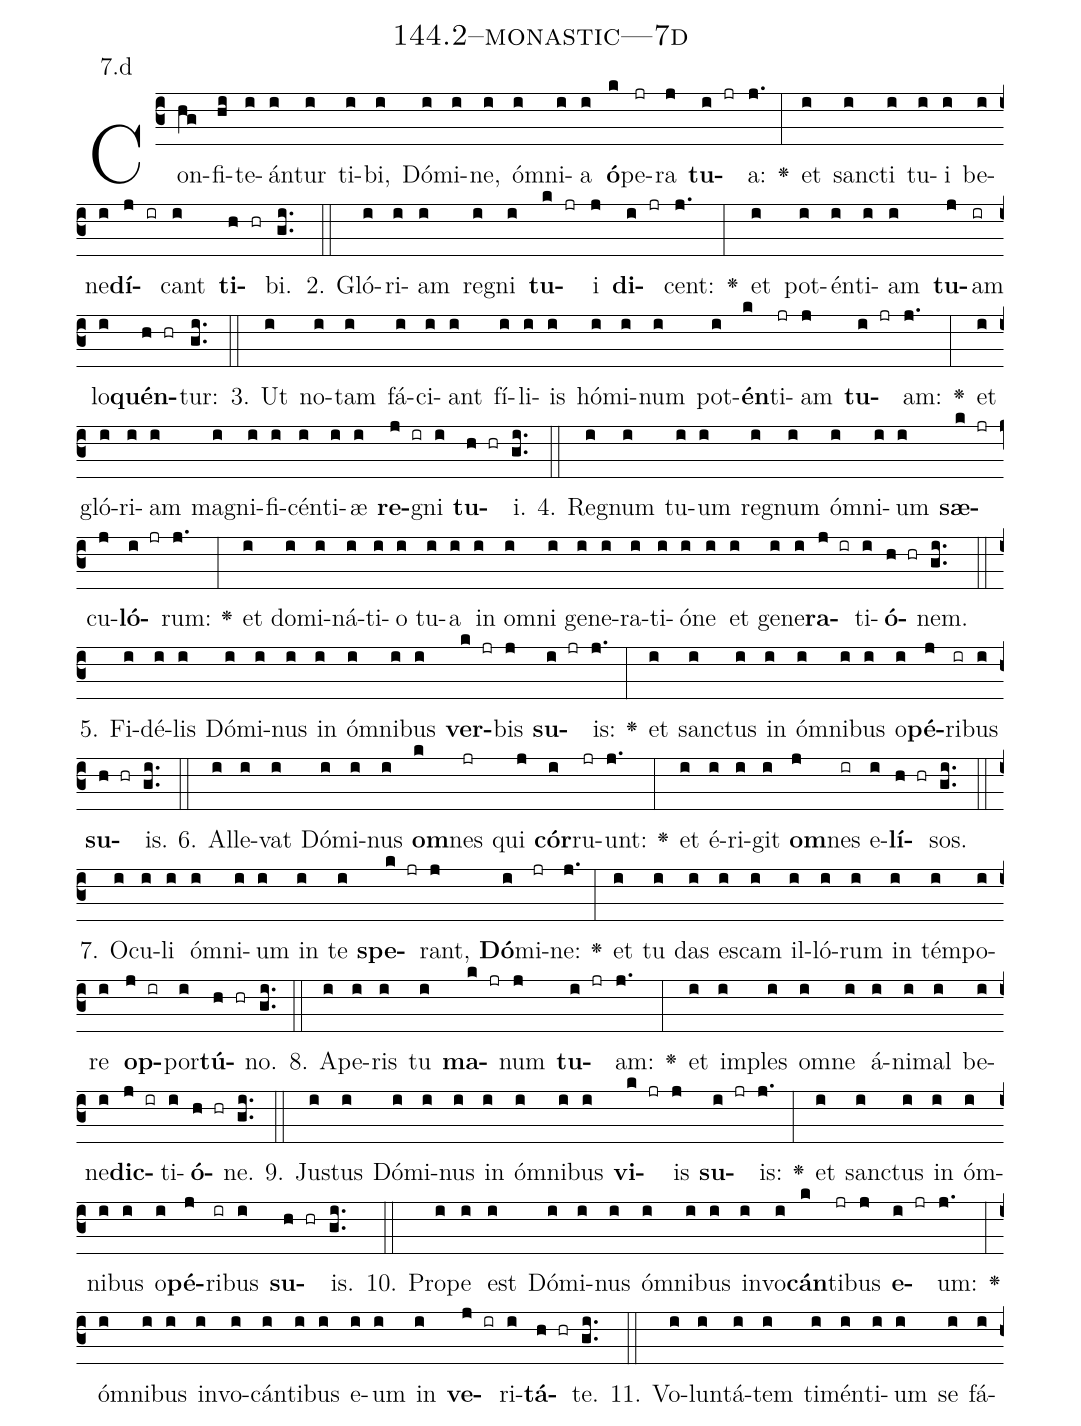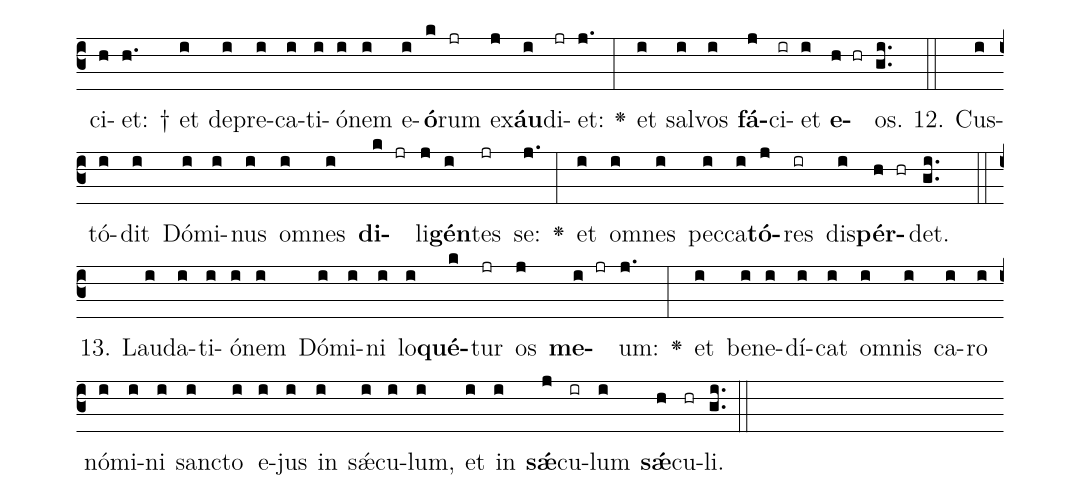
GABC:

name: 144.2--monastic---7d;
annotation: 7.d;
%%
(c3)Con(hg)fi(hi)te(i)án(i)tur(i) ti(i)bi,(i) Dó(i)mi(i)ne,(i) óm(i)ni(i)a(i) <b>ó</b>(k)pe(jr)ra(j) <b>tu</b>(i jr)a:(j.) <v>\greheightstar</v>(:) et(i) sanc(i)ti(i) tu(i)i(i) be(i)ne(i)<b>dí</b>(j ir)cant(i) <b>ti</b>(h hr)bi.(gi..) (::)
2. Gló(i)ri(i)am(i) re(i)gni(i) <b>tu</b>(k jr)i(j) <b>di</b>(i jr)cent:(j.) <v>\greheightstar</v>(:) et(i) pot(i)én(i)ti(i)am(i) <b>tu</b>(j)am(ir) lo(i)<b>quén</b>(h hr)tur:(gi..) (::)
3. Ut(i) no(i)tam(i) fá(i)ci(i)ant(i) fí(i)li(i)is(i) hó(i)mi(i)num(i) pot(i)<b>én</b>(k)ti(jr)am(j) <b>tu</b>(i jr)am:(j.) <v>\greheightstar</v>(:) et(i) gló(i)ri(i)am(i) ma(i)gni(i)fi(i)cén(i)ti(i)æ(i) <b>re</b>(j ir)gni(i) <b>tu</b>(h hr)i.(gi..) (::)
4. Re(i)gnum(i) tu(i)um(i) re(i)gnum(i) óm(i)ni(i)um(i) <b>sæ</b>(k jr)cu(j)<b>ló</b>(i jr)rum:(j.) <v>\greheightstar</v>(:) et(i) do(i)mi(i)ná(i)ti(i)o(i) tu(i)a(i) in(i) om(i)ni(i) ge(i)ne(i)ra(i)ti(i)ó(i)ne(i) et(i) ge(i)ne(i)<b>ra</b>(j ir)ti(i)<b>ó</b>(h hr)nem.(gi..) (::)
5. Fi(i)dé(i)lis(i) Dó(i)mi(i)nus(i) in(i) óm(i)ni(i)bus(i) <b>ver</b>(k jr)bis(j) <b>su</b>(i jr)is:(j.) <v>\greheightstar</v>(:) et(i) sanc(i)tus(i) in(i) óm(i)ni(i)bus(i) o(i)<b>pé</b>(j)ri(ir)bus(i) <b>su</b>(h hr)is.(gi..) (::)
6. Al(i)le(i)vat(i) Dó(i)mi(i)nus(i) <b>om</b>(k)nes(jr) qui(j) <b>cór</b>(i)ru(jr)unt:(j.) <v>\greheightstar</v>(:) et(i) é(i)ri(i)git(i) <b>om</b>(j)nes(ir) e(i)<b>lí</b>(h hr)sos.(gi..) (::)
7. O(i)cu(i)li(i) óm(i)ni(i)um(i) in(i) te(i) <b>spe</b>(k jr)rant,(j) <b>Dó</b>(i)mi(jr)ne:(j.) <v>\greheightstar</v>(:) et(i) tu(i) das(i) es(i)cam(i) il(i)ló(i)rum(i) in(i) tém(i)po(i)re(i) <b>op</b>(j ir)por(i)<b>tú</b>(h hr)no.(gi..) (::)
8. A(i)pe(i)ris(i) tu(i) <b>ma</b>(k jr)num(j) <b>tu</b>(i jr)am:(j.) <v>\greheightstar</v>(:) et(i) im(i)ples(i) om(i)ne(i) á(i)ni(i)mal(i) be(i)ne(i)<b>dic</b>(j ir)ti(i)<b>ó</b>(h hr)ne.(gi..) (::)
9. Jus(i)tus(i) Dó(i)mi(i)nus(i) in(i) óm(i)ni(i)bus(i) <b>vi</b>(k jr)is(j) <b>su</b>(i jr)is:(j.) <v>\greheightstar</v>(:) et(i) sanc(i)tus(i) in(i) óm(i)ni(i)bus(i) o(i)<b>pé</b>(j)ri(ir)bus(i) <b>su</b>(h hr)is.(gi..) (::)
10. Pro(i)pe(i) est(i) Dó(i)mi(i)nus(i) óm(i)ni(i)bus(i) in(i)vo(i)<b>cán</b>(k)ti(jr)bus(j) <b>e</b>(i jr)um:(j.) <v>\greheightstar</v>(:) óm(i)ni(i)bus(i) in(i)vo(i)cán(i)ti(i)bus(i) e(i)um(i) in(i) <b>ve</b>(j ir)ri(i)<b>tá</b>(h hr)te.(gi..) (::)
11. Vo(i)lun(i)tá(i)tem(i) ti(i)mén(i)ti(i)um(i) se(i) fá(i)ci(h)et: †(h.) et(i) de(i)pre(i)ca(i)ti(i)ó(i)nem(i) e(i)<b>ó</b>(k)rum(jr) ex(j)<b>áu</b>(i)di(jr)et:(j.) <v>\greheightstar</v>(:) et(i) sal(i)vos(i) <b>fá</b>(j)ci(ir)et(i) <b>e</b>(h hr)os.(gi..) (::)
12. Cus(i)tó(i)dit(i) Dó(i)mi(i)nus(i) om(i)nes(i) <b>di</b>(k jr)li(j)<b>gén</b>(i)tes(jr) se:(j.) <v>\greheightstar</v>(:) et(i) om(i)nes(i) pec(i)ca(i)<b>tó</b>(j)res(ir) dis(i)<b>pér</b>(h hr)det.(gi..) (::)
13. Lau(i)da(i)ti(i)ó(i)nem(i) Dó(i)mi(i)ni(i) lo(i)<b>qué</b>(k)tur(jr) os(j) <b>me</b>(i jr)um:(j.) <v>\greheightstar</v>(:) et(i) be(i)ne(i)dí(i)cat(i) om(i)nis(i) ca(i)ro(i) nó(i)mi(i)ni(i) sanc(i)to(i) e(i)jus(i) in(i) sǽ(i)cu(i)lum,(i) et(i) in(i) <b>sǽ</b>(j)cu(ir)lum(i) <b>sǽ</b>(h)cu(hr)li.(gi..) (::)
